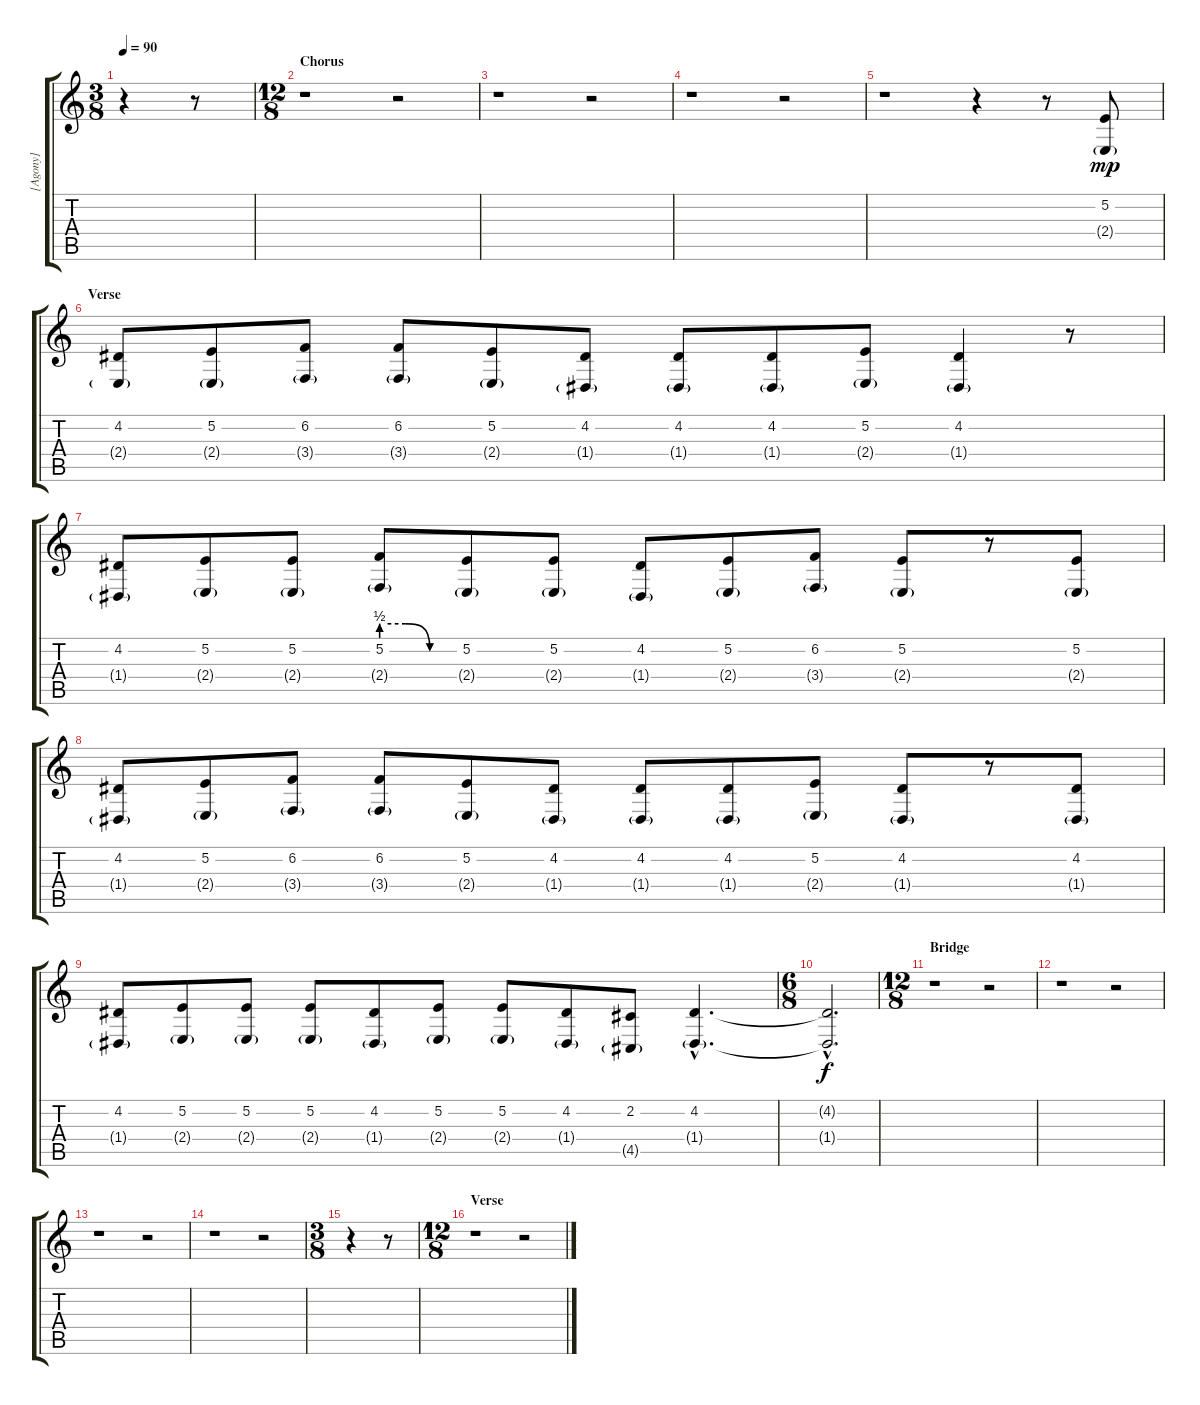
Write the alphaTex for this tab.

\track ("[Agony]" "[Agony]") {instrument baritonesax}
\staff {score tabs}
\tuning (E4 B3 G3 D3 A2 E2) {hide}
\ts (3 8)
\tempo 90
\clef g2
\ks c
r.4{dy mp} r.8 |
\ts (12 8)
\section ("" "Chorus")
r.1 r.2 |
r.1 r.2 |
r.1 r.2 |
r.1 r.4 r.8 (5.2 2.4{g}).8 |
\section ("" "Verse")
(4.2 2.4{g}).8 (5.2 2.4{g}).8 (6.2 3.4{g}).8 (6.2 3.4{g}).8 (5.2 2.4{g}).8 (4.2 1.4{g}).8 (4.2 1.4{g}).8 (4.2 1.4{g}).8 (5.2 2.4{g}).8 (4.2 1.4{g}).4 r.8 |
(4.2 1.4{g}).8 (5.2 2.4{g}).8 (5.2 2.4{g}).8 (5.2{be (custom 0 2 20 2 40 0 60 0)} 2.4{be (custom 0 2 20 2 40 0 60 0) g}).8 (5.2 2.4{g}).8 (5.2 2.4{g}).8 (4.2 1.4{g}).8 (5.2 2.4{g}).8 (6.2 3.4{g}).8 (5.2 2.4{g}).8 r.8 (5.2 2.4{g}).8 |
(4.2 1.4{g}).8 (5.2 2.4{g}).8 (6.2 3.4{g}).8 (6.2 3.4{g}).8 (5.2 2.4{g}).8 (4.2 1.4{g}).8 (4.2 1.4{g}).8 (4.2 1.4{g}).8 (5.2 2.4{g}).8 (4.2 1.4{g}).8 r.8 (4.2 1.4{g}).8 |
(4.2 1.4{g}).8 (5.2 2.4{g}).8 (5.2 2.4{g}).8 (5.2 2.4{g}).8 (4.2 1.4{g}).8 (5.2 2.4{g}).8 (5.2 2.4{g}).8 (4.2 1.4{g}).8 (2.2 4.5{g}).8 (4.2{hac} 1.4{g hac}).4{d} |
\ts (6 8)
(4.2{hac t} 1.4{hac t}).2{d dy f} |
\ts (12 8)
\section ("" "Bridge")
r.1 r.2 |
r.1 r.2 |
r.1 r.2 |
r.1 r.2 |
\ts (3 8)
r.4 r.8 |
\ts (12 8)
\section ("" "Verse")
r.1 r.2
